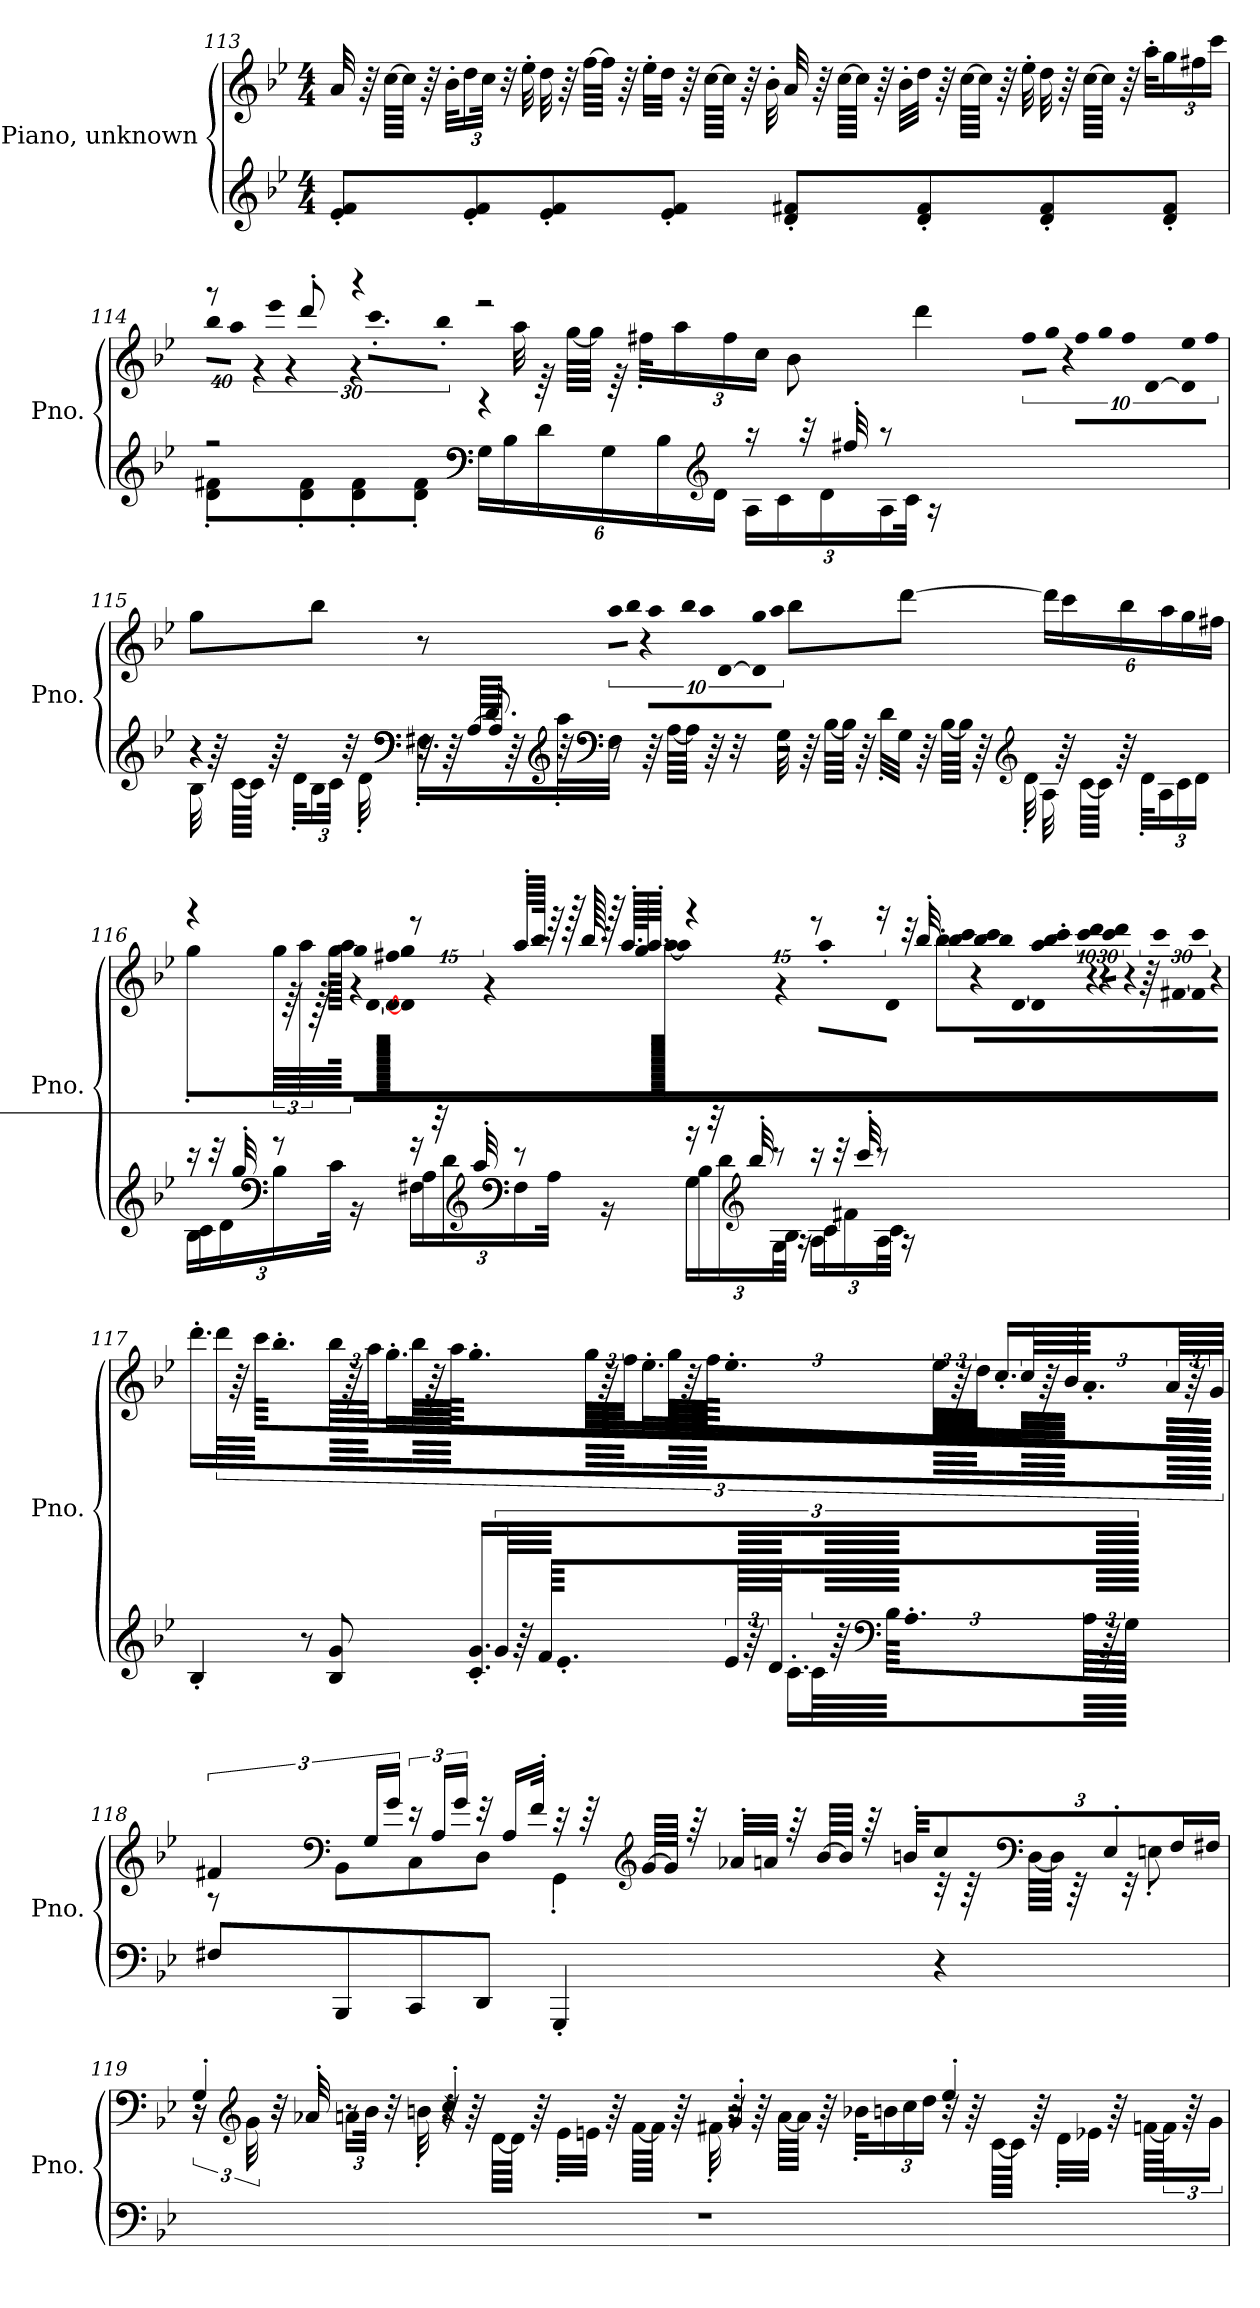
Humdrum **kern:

**kern	**kern
*part1	*part1
*staff2	*staff1
*I"Piano, unknown	*
*I'Pno.	*
!!LO:LB:g=z
*clefG2	*clefG2
*k[b-e-]	*k[b-e-]
*M4/4	*M4/4
=113	=113
8e-/' 8f/'L	32a/
.	64r
.	[64cc\LLLL
.	64cc\JJJJ]
.	64r
.	32b-'\KLL
*	*Xbrackettup
8e-/' 8f/'	24dd\
.	48cc\JJk
.	32r
.	32ee-'\
8e-/' 8f/'	32dd\
.	64r
.	[64ff\LLLL
.	64ff\JJJJ]
.	64r
.	32ee-'\LLL
8e-/' 8f/'J	32dd\JJJ
.	64r
.	[64cc\LLLL
.	64cc\JJJJ]
.	64r
.	32b-'\
8d/' 8f#X/'L	32a/
.	64r
.	[64cc\LLLL
.	64cc\JJJJ]
.	64r
.	32b-'\LLL
8d/' 8f#/'	32dd\JJJ
.	64r
.	[64cc\LLLL
.	64cc\JJJJ]
.	64r
.	32ee-'\
8d/' 8f#/'	32dd\
.	64r
.	[64cc\LLLL
.	64cc\JJJJ]
.	64r
.	32aa'\KLL
8d/' 8f#/'J	24gg\
.	24ff#X\
.	24ccc\JJ
!!LO:PB:g=z
=114	=114
*^	*^
*	*	*	*brackettup
!	!	!	!LO:N:vis=32
2r	8d\' 8f#X\'L	8r	640%23bb-\LLL
!	!	!	!LO:N:vis=32
.	.	.	640%23aa\JJJ
!	!	!	!LO:N:vis=64
.	.	.	960%17r
!	!	!	!LO:N:vis=64
.	.	.	960%17eee-\
!	!	!	!LO:N:vis=32
.	.	.	640%23r
.	8d\' 8f#\'	8ddd'/	.
!	!	!	!LO:N:vis=64
.	.	.	960%17r
!	!	!	!LO:N:vis=32.
.	.	.	1920%103ccc'\LLL
!	!	!	!LO:N:vis=32
.	.	.	640%23bb-'\JJJ
.	8d\' 8f#\'	4r	.
.	.	.	32aa\
.	.	.	64r
.	.	.	[64gg\LLLL
.	.	.	64gg\JJJJ]
.	.	.	64r
.	.	.	32ff#X'\KLL
.	8d\' 8f#\'J	.	.
*	*	*	*Xbrackettup
.	.	.	24aa\
.	.	.	24ff#\
.	.	.	24cc\JJ
*clefF4	*	*	*
*	*Xbrackettup	*	*
4r	24G\LL	2r	.
.	.	.	8b-\
.	24B-\	.	.
.	24d\	.	.
.	24G\	.	.
.	.	.	4ddd\
.	24B-\	.	.
*clefG2	*	*	*
.	24d\JJ	.	.
16r	24A\LL	.	.
.	24c\	.	.
32r	.	.	.
.	24d\	.	.
32ff#X'/	.	.	.
8r	24A\	.	.
*	*	*	*brackettup
!	!	!	!LO:N:vis=64
.	.	.	640%9ff#\LLLL
!	!	!	!LO:N:vis=64
.	.	.	640%9gg\JJJJ
!	!	!	!LO:N:vis=64
.	.	.	640%9r
.	48c\JJk	.	.
!	!	!	!LO:N:vis=64
.	.	.	640%9ff#\LLLL
!	!	!	!LO:N:vis=64
.	.	.	640%9gg\
.	16r	.	.
!	!	!	!LO:N:vis=64
.	.	.	640%9ff#\
!	!	!	!LO:N:vis=64
.	.	.	[640%9d\
!	!	!	!LO:N:vis=64
.	.	.	640%9d\] 640%9ee-\
!	!	!	!LO:N:vis=64
.	.	.	640%9ff#\JJJJ
480ryy	480ryy	480ryy	.
*	*	*v	*v
!!LO:LB:g=z
=115	=115	=115
*	*^	*
4r	32B-\	4r	8gg\L
.	64r	.	.
.	[64c\LLLL	.	.
.	64c\JJJJ]	.	.
.	64r	.	.
.	32d'\KLL	.	.
.	24B-\	.	8bb-\J
.	48c\JJk	.	.
.	32r	.	.
.	32d'\	.	.
*clefF4	*	*	*
16r	16.F#X'\LL	32r	8r
.	.	64r	.
.	.	[64A/LLLL	.
8.d'/	.	64A/JJJJ]	.
.	.	64r	.
*clefG2	*	*	*
.	32aa'\L	32r	.
*clefF4	*	*	*
!	!	!	!LO:N:vis=64
.	32F#\JJJ	8r	640%9aa\LLLL
!	!	!	!LO:N:vis=64
.	.	.	640%9bb-\JJJJ
!	!	!	!LO:N:vis=64
.	.	.	640%9r
.	64r	.	.
!	!	!	!LO:N:vis=64
.	.	.	640%9aa\LLLL
.	[64A\LLLL	.	.
!	!	!	!LO:N:vis=64
.	.	.	640%9bb-\
.	64A\JJJJ]	.	.
!	!	!	!LO:N:vis=64
.	.	.	640%9aa\
.	64r	.	.
!	!	!	!LO:N:vis=64
.	.	.	[640%9d\
.	32r	.	.
!	!	!	!LO:N:vis=64
.	.	.	640%9d\] 640%9gg\
!	!	!	!LO:N:vis=64
.	.	.	640%9aa\JJJJ
2r	32G\	2r	.
.	.	.	8bb-\L
.	64r	.	.
.	[64B-\LLLL	.	.
.	64B-\JJJJ]	.	.
.	64r	.	.
.	32d'\LLL	.	.
.	32G\JJJ	.	.
.	.	.	[8ddd\J
.	64r	.	.
.	[64B-\LLLL	.	.
.	64B-\JJJJ]	.	.
.	64r	.	.
*clefG2	*	*	*
.	32d'\	.	.
.	32A\	.	.
*	*	*	*Xbrackettup
.	.	.	24ddd\LL]
.	64r	.	.
.	.	.	24ccc\
.	[64c\LLLL	.	.
.	64c\JJJJ]	.	.
.	64r	.	.
.	.	.	24bb-\
.	32d'\KLL	.	.
.	24A\	.	.
.	.	.	24aa\
.	24c\	.	.
.	.	.	24gg\
.	24d\JJ	.	.
.	.	.	24ff#X\JJ
640ryy	640ryy	640ryy	.
*	*v	*v	*
!!LO:LB:g=z
=116	=116	=116
*	*	*^
16r	24B-\LL	4r	8gg'\L
.	24c\	.	.
32r	.	.	.
.	24d\	.	.
32gg'/	.	.	.
*clefF4	*	*	*
*	*	*	*brackettup
8r	24B-\	.	96gg\Jkkk
.	.	.	96r
.	.	.	96aa\
.	.	.	128r
.	.	.	64gg\LLLL
.	48c\JJk	.	.
.	.	.	128aa\JJJJk
!	!	!	!LO:N:vis=128
.	16r	.	1920%17r
!	!	!	!LO:N:vis=256
.	.	.	1920%17gg\LLLLL
!	!	!	!LO:N:vis=256
.	.	.	[1920%17d\J
!	!	!	!LO:N:vis=64
.	.	.	960%17d\_ 960%17ff#X\
.	.	.	1920ryy
!	!	!	!LO:N:vis=256
.	.	.	1920%17d\] 1920%17gg\JJJJk
!	!	!	!LO:N:vis=128
.	.	.	1920%17r
16r	24F#X\LL	8r	[1920aa\
.	.	.	640%53aa\]
.	24A\	.	.
32r	.	.	.
.	24d\	.	12r
*clefG2	*	*	*
32aa'/	.	.	.
*clefF4	*	*	*
8r	24F#\	64.aa'/LLLL	.
.	.	128bb-/JJJJk	.
.	.	64r	.
.	48A\JJk	.	24aa'\LL
.	.	128r	.
.	.	128bb-/	.
.	16r	128r	.
.	.	64.aa'/LLLL	.
.	.	.	24d\JJ
.	.	128gg/K	.
.	.	64.aa'/JJJJ	.
16r	24G\LL	4r	8bb-'\L
.	24B-\	.	.
32r	.	.	.
.	24d\	.	.
*clefG2	*	*	*
32bb-'/	.	.	.
!	!	!	!LO:N:vis=64
8r	24G\	.	640%9bb-\LLL
!	!	!	!LO:N:vis=64
.	.	.	640%9ccc\JJJJ
!	!	!	!LO:N:vis=64
.	.	.	640%9r
.	48B-\JJk	.	.
!	!	!	!LO:N:vis=64
.	.	.	640%9bb-\LLLL
!	!	!	!LO:N:vis=64
.	.	.	640%9ccc\
.	16r	.	.
!	!	!	!LO:N:vis=64
.	.	.	640%9bb-\
!	!	!	!LO:N:vis=64
.	.	.	[640%9d\
!	!	!	!LO:N:vis=64
.	.	.	640%9d\] 640%9aa\
!	!	!	!LO:N:vis=64
.	.	.	640%9bb-\JJJ
16r	24A\LL	8r	.
.	.	.	8ccc'\
.	24c\	.	.
32r	.	.	.
.	24f#X\	.	.
32ccc'/	.	.	.
8r	24A\	16r	.
!	!	!	!LO:N:vis=256
.	.	.	1920%17ccc\Jkkkk
!	!	!	!LO:N:vis=128
.	.	.	1920%17r
!	!	!	!LO:N:vis=64
.	.	.	960%17ddd\
!	!	!	!LO:N:vis=128
.	.	.	1920%17r
.	48c\JJk	.	.
!	!	!	!LO:N:vis=256
.	.	.	1920%17ccc\LLLLL
!	!	!	!LO:N:vis=256
.	.	.	1920%17ddd\JJJJJ
.	16r	32r	.
.	.	.	1920r
.	.	.	1920%23r
.	.	.	80ccc\LLLL
.	.	.	[80f#X\
.	.	32bb-'/	.
.	.	.	80f#\] 80ccc\JJJJ
.	.	.	80r
960ryy	960ryy	960ryy	.
*v	*v	*	*
*	*v	*v
!!LO:LB:g=z
=117	=117
4B-'/	16.ddd'\LL
.	96ddd\JJkk
.	96r
.	96ccc\KKLL
.	16.bb-'\
.	96bb-\JJkk
.	96r
.	96aa\
8r	16.gg'\LL
.	96bb-\JJkk
.	96r
.	96aa\KKLL
8B-/ 8g/	16.gg'\
.	96gg\JJkk
.	96r
.	96ff\
16.c/' 16.g/'LL	16.ee-'\LL
*brackettup	*
96g/JJkk	96gg\JJkk
96r	96r
96f/KKLL	96ff\KKLL
16.e-'/	16.ee-'\
96e-/JJkk	96ee-\JJkk
96r	96r
96d/	96dd\
16.c'/LL	16.cc'\LL
96c/JJkk	96cc\JJkk
96r	96r
*clefF4	*
96B-\KKLL	96b-/KKLL
16.A'\	16.a'/
96A\JJkk	96a/JJkk
96r	96r
96G\	96g/
!!LO:LB:g=z
=118	=118
*	*^
8F#X/L	6f#X/	8r
*	*clefF4	*
8BBB-/	.	8BB-\L
.	24G/LL	.
.	24g/JJ	.
8CC/	24r	8C\
.	24A/LL	.
.	24g/JJ	.
8DD/J	32r	8D\J
.	16A/LL	.
.	32f#'/JJk	.
4GGG'/	32r	4GG'\
.	64r	.
*	*clefG2	*
.	[64g/LLLL	.
.	64g/JJJJ]	.
.	64r	.
.	32a-X'/LLL	.
.	32an/JJJ	.
.	64r	.
.	[64b-/LLLL	.
.	64b-/JJJJ]	.
.	64r	.
.	32bn'/KKL	.
*	*Xbrackettup	*
4r	12cc/	32r
.	.	64r
*	*clefF4	*
.	.	[64D\LLLL
.	.	64D\JJJJ]
.	.	64r
.	12E-'/	.
.	.	32r
.	.	8En'\
.	24F/L	.
.	24F#X/JJ	.
!!LO:LB:g=z
=119	=119	=119
*	*	*brackettup
*	*	*^
1r	16r	24r	4G'/
*	*clefG2	*	*
.	.	48g\	.
.	32r	16r	.
.	32a-X'/	.	.
*	*	*Xbrackettup	*
.	8r	24an\LL	.
.	.	48b-\JJk	.
.	.	32r	.
.	.	32bn'\	.
.	4cc'/	32r	4r
.	.	64r	.
.	.	[64d\LLLL	.
.	.	64d\JJJJ]	.
.	.	64r	.
.	.	32e-'\LLL	.
.	.	32en\JJJ	.
.	.	64r	.
.	.	[64f\LLLL	.
.	.	64f\JJJJ]	.
.	.	64r	.
.	.	32f#X'\	.
.	4g'/	32r	2r
.	.	64r	.
.	.	[64a\LLLL	.
.	.	64a\JJJJ]	.
.	.	64r	.
.	.	32b-X'\KLL	.
.	.	24bn\	.
.	.	24cc\	.
.	.	24dd\JJ	.
.	4ee-'/	32r	.
.	.	64r	.
.	.	[64c\LLLL	.
.	.	64c\JJJJ]	.
.	.	64r	.
.	.	32d'\LLL	.
.	.	32e-X\JJJ	.
.	.	64r	.
.	.	[64fn\LLLL	.
*	*	*brackettup	*
.	.	96f\JJJJ]	.
.	.	96r	.
.	.	24g\	.
*	*v	*v	*v
=	=
*-	*-
